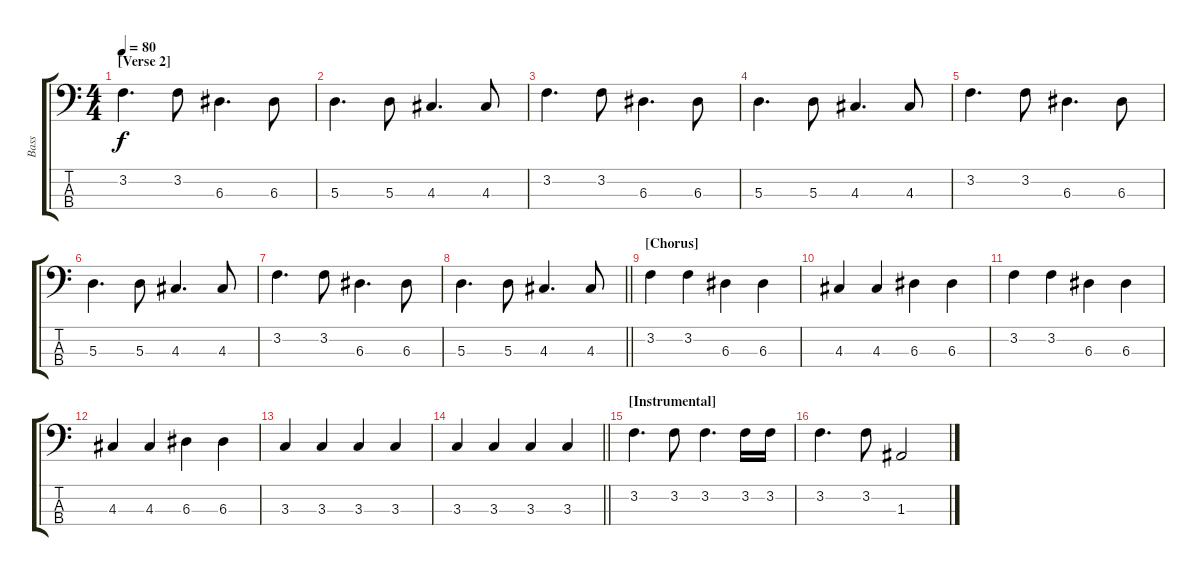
\track ("Bass" "Bass") {instrument electricbassfinger}
\staff {score tabs}
\tuning (G2 D2 A1 E1) {hide}
\ts (4 4)
\section ("" "[Verse 2]")
\tempo 80
\clef f4
\ks c
3.2.4{d dy f} 3.2.8 6.3.4{d} 6.3.8 |
5.3.4{d} 5.3.8 4.3.4{d} 4.3.8 |
3.2.4{d} 3.2.8 6.3.4{d} 6.3.8 |
5.3.4{d} 5.3.8 4.3.4{d} 4.3.8 |
3.2.4{d} 3.2.8 6.3.4{d} 6.3.8 |
5.3.4{d} 5.3.8 4.3.4{d} 4.3.8 |
3.2.4{d} 3.2.8 6.3.4{d} 6.3.8 |
\barLineRight lightlight
5.3.4{d} 5.3.8 4.3.4{d} 4.3.8 |
\section ("" "[Chorus]")
3.2.4 3.2.4 6.3.4 6.3.4 |
4.3.4 4.3.4 6.3.4 6.3.4 |
3.2.4 3.2.4 6.3.4 6.3.4 |
4.3.4 4.3.4 6.3.4 6.3.4 |
3.3.4 3.3.4 3.3.4 3.3.4 |
\barLineRight lightlight
3.3.4 3.3.4 3.3.4 3.3.4 |
\section ("" "[Instrumental]")
3.2.4{d} 3.2.8 3.2.4{d} 3.2.16 3.2.16 |
3.2.4{d} 3.2.8 1.3.2
